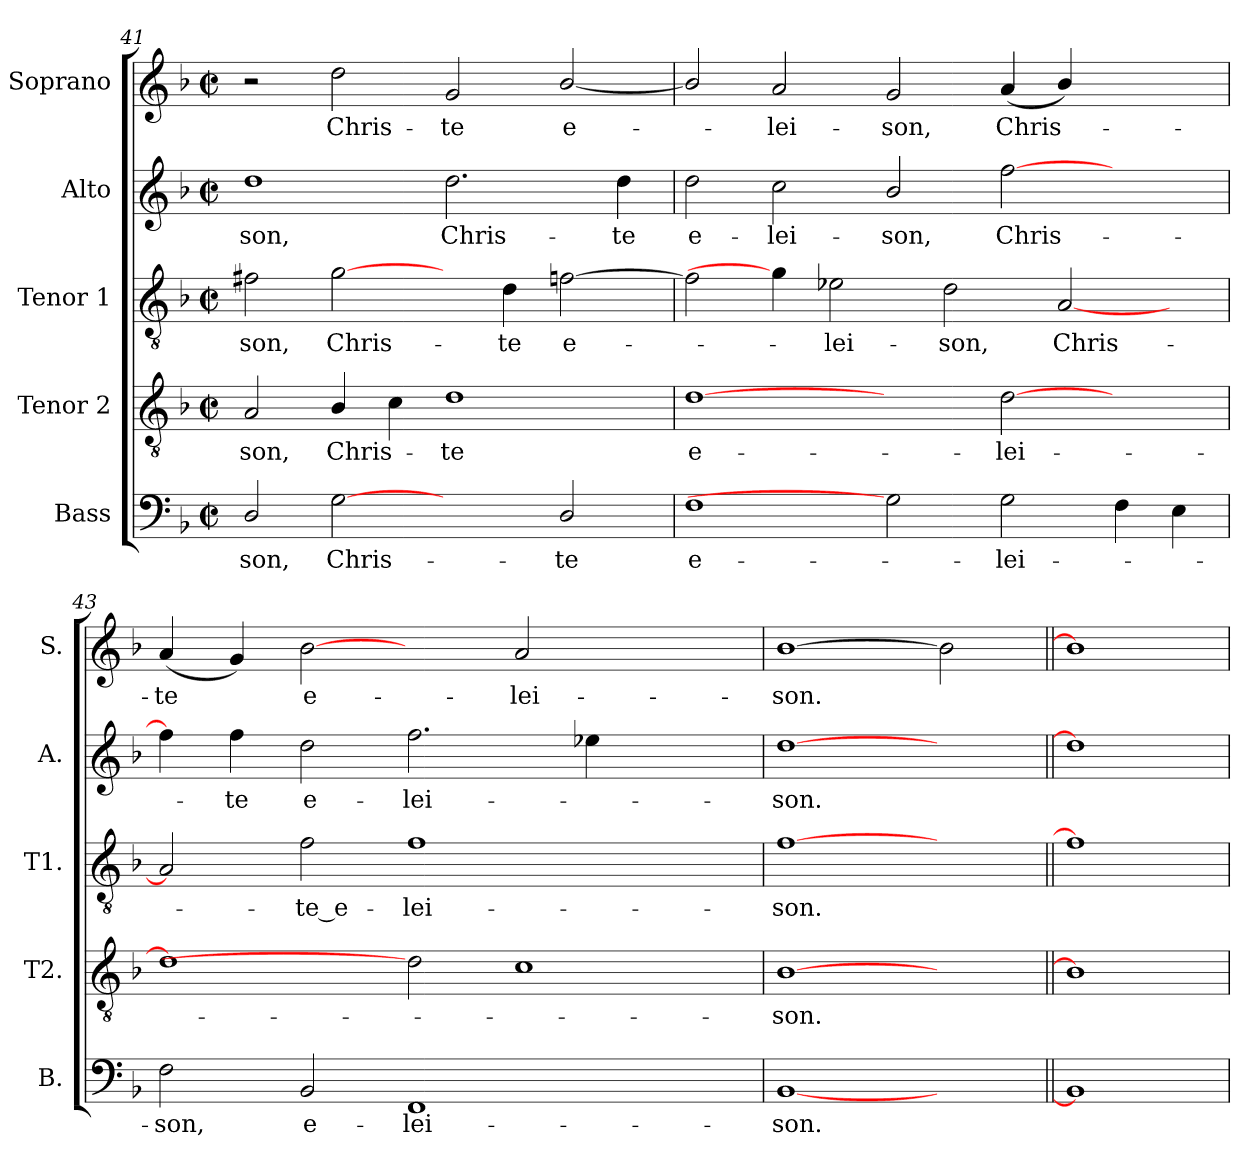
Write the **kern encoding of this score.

**kern	**text	**kern	**text	**kern	**text	**kern	**text	**kern	**text
*part5	*part5	*part4	*part4	*part3	*part3	*part2	*part2	*part1	*part1
*staff5	*staff5	*staff4	*staff4	*staff3	*staff3	*staff2	*staff2	*staff1	*staff1
*I"Bass	*	*I"Tenor 2	*	*I"Tenor 1	*	*I"Alto	*	*I"Soprano	*
*I'B.	*	*I'T2.	*	*I'T1.	*	*I'A.	*	*I'S.	*
*clefF4	*	*clefGv2	*	*clefGv2	*	*clefG2	*	*clefG2	*
*	*	*ITrd7c12	*	*ITrd7c12	*	*	*	*	*
*k[b-]	*	*k[b-]	*	*k[b-]	*	*k[b-]	*	*k[b-]	*
*F:	*	*F:	*	*F:	*	*F:	*	*F:	*
*M2/2	*	*M2/2	*	*M2/2	*	*M2/2	*	*M2/2	*
*met(c|)	*	*met(c|)	*	*met(c|)	*	*met(c|)	*	*met(c|)	*
=41	=41	=41	=41	=41	=41	=41	=41	=41	=41
!	!LO:LY:b:color=#000000	!	!	!	!	!	!	!	!
!	!	!	!LO:LY:b:color=#000000	!	!	!	!	!	!
!	!	!	!	!	!LO:LY:b:color=#000000	!	!	!	!
!	!	!	!	!	!	!	!LO:LY:b:color=#000000	!	!
2Di/	-son,	2AAi/	-son,	2F#Xi\	-son,	1ddi	-son,	2r	.
!	!LO:LY:b:color=#000000	!	!	!	!	!	!	!	!
!	!	!	!LO:LY:b:color=#000000	!	!	!	!	!	!
!	!	!	!	!	!LO:LY:b:color=#000000	!	!	!	!
!	!	!	!	!	!	!	!	!	!LO:LY:b:color=#000000
[2Gi	Chris-	4BB-i/	Chris-	[2Gi\	Chris-	.	.	2ddi\	Chris-
.	.	4Ci\	.	.	.	.	.	.	.
!	!	!	!LO:LY:b:color=#000000	!	!	!	!	!	!
!	!	!	!	!	!	!	!LO:LY:b:color=#000000	!	!
!	!	!	!	!	!	!	!	!	!LO:LY:b:color=#000000
2ryy	.	1Di	-te	4ryy	.	2.ddi\	Chris-	2gi/	-te
!	!	!	!	!	!LO:LY:b:color=#000000	!	!	!	!
.	.	.	.	4Di\	-te	.	.	.	.
!	!LO:LY:b:color=#000000	!	!	!	!	!	!	!	!
!	!	!	!	!	!LO:LY:b:color=#000000	!	!	!	!
!	!	!	!	!	!	!	!	!	!LO:LY:b:color=#000000
2Di/	-te	.	.	[>2Fi\	e-	.	.	[<2b-i/	e-
!	!	!	!	!	!	!	!LO:LY:b:color=#000000	!	!
.	.	.	.	.	.	4ddi\	-te	.	.
=42	=42	=42	=42	=42	=42	=42	=42	=42	=42
!	!LO:LY:b:color=#000000	!	!	!	!	!	!	!	!
!	!	!	!LO:LY:b:color=#000000	!	!	!	!	!	!
!	!	!	!	!	!	!	!LO:LY:b:color=#000000	!	!
1Fi	e-	[1Di	e-	2Fi\]	.	2ddi\	e-	2b-i/]	.
!	!	!	!	!	!	!	!LO:LY:b:color=#000000	!	!
!	!	!	!	!	!	!	!	!	!LO:LY:b:color=#000000
.	.	.	.	4Gi\]	.	2cci\	-lei-	2ai/	-lei-
!	!	!	!	!	!LO:LY:b:color=#000000	!	!	!	!
.	.	.	.	2E-i\	-lei-	.	.	.	.
!	!	!	!	!	!	!	!LO:LY:b:color=#000000	!	!
!	!	!	!	!	!	!	!	!	!LO:LY:b:color=#000000
2Gi]	.	2ryy	.	.	.	2b-i/	-son,	2gi/	-son,
!	!	!	!	!	!LO:LY:b:color=#000000	!	!	!	!
.	.	.	.	2Di\	-son,	.	.	.	.
!	!LO:LY:b:color=#000000	!	!	!	!	!	!	!	!
!	!	!	!LO:LY:b:color=#000000	!	!	!	!	!	!
!	!	!	!	!	!	!	!LO:LY:b:color=#000000	!	!
!	!	!	!	!	!	!	!	!	!LO:LY:b:color=#000000
2Gi\	-lei-	[>2Di\	-lei-	.	.	[>2ffi\	Chris-	(4ai/	Chris-
!	!	!	!	!	!LO:LY:b:color=#000000	!	!	!	!
.	.	.	.	[<2AAi/	Chris-	.	.	4b-i/)	.
4Fi\	.	2ryy	.	.	.	2ryy	.	2ryy	.
4Ei\	.	.	.	4ryy	.	.	.	.	.
=43	=43	=43	=43	=43	=43	=43	=43	=43	=43
!	!LO:LY:b:color=#000000	!	!	!	!	!	!	!	!
!	!	!	!	!	!	!	!	!	!LO:LY:b:color=#000000
2Fi\	-son,	1Di]	.	2AAi/]	.	4ffi\]	.	(4ai/	-te
!	!	!	!	!	!	!	!LO:LY:b:color=#000000	!	!
.	.	.	.	.	.	4ffi\	-te	4gi/)	.
!	!LO:LY:b:color=#000000	!	!	!	!	!	!	!	!
!	!	!	!	!	!LO:LY:b:color=#000000	!	!	!	!
!	!	!	!	!	!	!	!LO:LY:b:color=#000000	!	!
!	!	!	!	!	!	!	!	!	!LO:LY:b:color=#000000
2BB-i/	e-	.	.	2Fi\	-te_e-	2ddi\	e-	[2b-i	e-
!	!LO:LY:b:color=#000000	!	!	!	!	!	!	!	!
!	!	!	!	!	!LO:LY:b:color=#000000	!	!	!	!
!	!	!	!	!	!	!	!LO:LY:b:color=#000000	!	!
1FFi	-lei-	2Di]	.	1Fi	-lei-	2.ffi\	-lei-	2ryy	.
!	!	!	!	!	!	!	!	!	!LO:LY:b:color=#000000
.	.	1Ci	.	.	.	.	.	2ai/	-lei-
.	.	.	.	.	.	4ee-Xi\	.	.	.
2ryy	.	.	.	2ryy	.	2ryy	.	2ryy	.
=44	=44	=44	=44	=44	=44	=44	=44	=44	=44
!	!LO:LY:b:color=#000000	!	!	!	!	!	!	!	!
!	!	!	!LO:LY:b:color=#000000	!	!	!	!	!	!
!	!	!	!	!	!LO:LY:b:color=#000000	!	!	!	!
!	!	!	!	!	!	!	!LO:LY:b:color=#000000	!	!
!	!	!	!	!	!	!	!	!	!LO:LY:b:color=#000000
[1BB-i	-son.	[1BB-i	-son.	[1Fi	-son.	[1ddi	-son.	[1b-i	-son.
2ryy	.	2ryy	.	2ryy	.	2ryy	.	2b-i]	.
=45||	=45||	=45||	=45||	=45||	=45||	=45||	=45||	=45||	=45||
1BB-i]	.	1BB-i]	.	1Fi]	.	1ddi]	.	1b-i]	.
=	=	=	=	=	=	=	=	=	=
*-	*-	*-	*-	*-	*-	*-	*-	*-	*-
